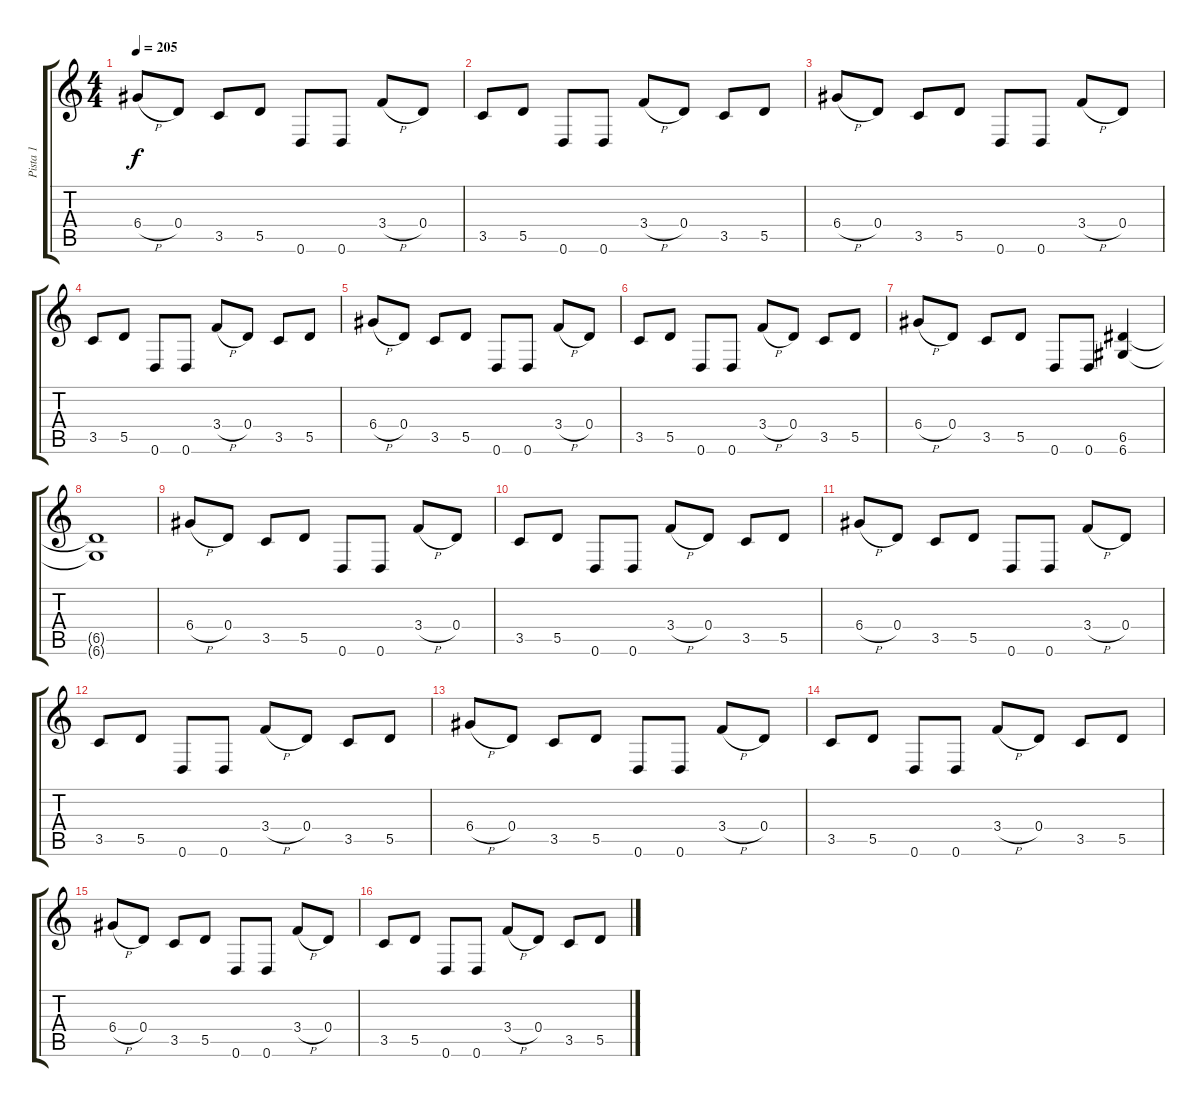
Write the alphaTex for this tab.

\track ("Pista 1" "Pista 1") {instrument overdrivenguitar}
\staff {score tabs}
\tuning (E4 B3 G3 D3 A2 D2) {hide}
\ts (4 4)
\tempo 205
\clef g2
\ks c
6.4{h}.8{dy f instrument overdrivenguitar} 0.4.8 3.5.8 5.5.8 0.6.8 0.6.8 3.4{h}.8 0.4.8 |
3.5.8 5.5.8 0.6.8 0.6.8 3.4{h}.8 0.4.8 3.5.8 5.5.8 |
6.4{h}.8 0.4.8 3.5.8 5.5.8 0.6.8 0.6.8 3.4{h}.8 0.4.8 |
3.5.8 5.5.8 0.6.8 0.6.8 3.4{h}.8 0.4.8 3.5.8 5.5.8 |
6.4{h}.8 0.4.8 3.5.8 5.5.8 0.6.8 0.6.8 3.4{h}.8 0.4.8 |
3.5.8 5.5.8 0.6.8 0.6.8 3.4{h}.8 0.4.8 3.5.8 5.5.8 |
6.4{h}.8 0.4.8 3.5.8 5.5.8 0.6.8 0.6.8 (6.5 6.6).4 |
(6.5{t} 6.6{t}).1 |
6.4{h}.8 0.4.8 3.5.8 5.5.8 0.6.8 0.6.8 3.4{h}.8 0.4.8 |
3.5.8 5.5.8 0.6.8 0.6.8 3.4{h}.8 0.4.8 3.5.8 5.5.8 |
6.4{h}.8 0.4.8 3.5.8 5.5.8 0.6.8 0.6.8 3.4{h}.8 0.4.8 |
3.5.8 5.5.8 0.6.8 0.6.8 3.4{h}.8 0.4.8 3.5.8 5.5.8 |
6.4{h}.8 0.4.8 3.5.8 5.5.8 0.6.8 0.6.8 3.4{h}.8 0.4.8 |
3.5.8 5.5.8 0.6.8 0.6.8 3.4{h}.8 0.4.8 3.5.8 5.5.8 |
6.4{h}.8 0.4.8 3.5.8 5.5.8 0.6.8 0.6.8 3.4{h}.8 0.4.8 |
3.5.8 5.5.8 0.6.8 0.6.8 3.4{h}.8 0.4.8 3.5.8 5.5.8
